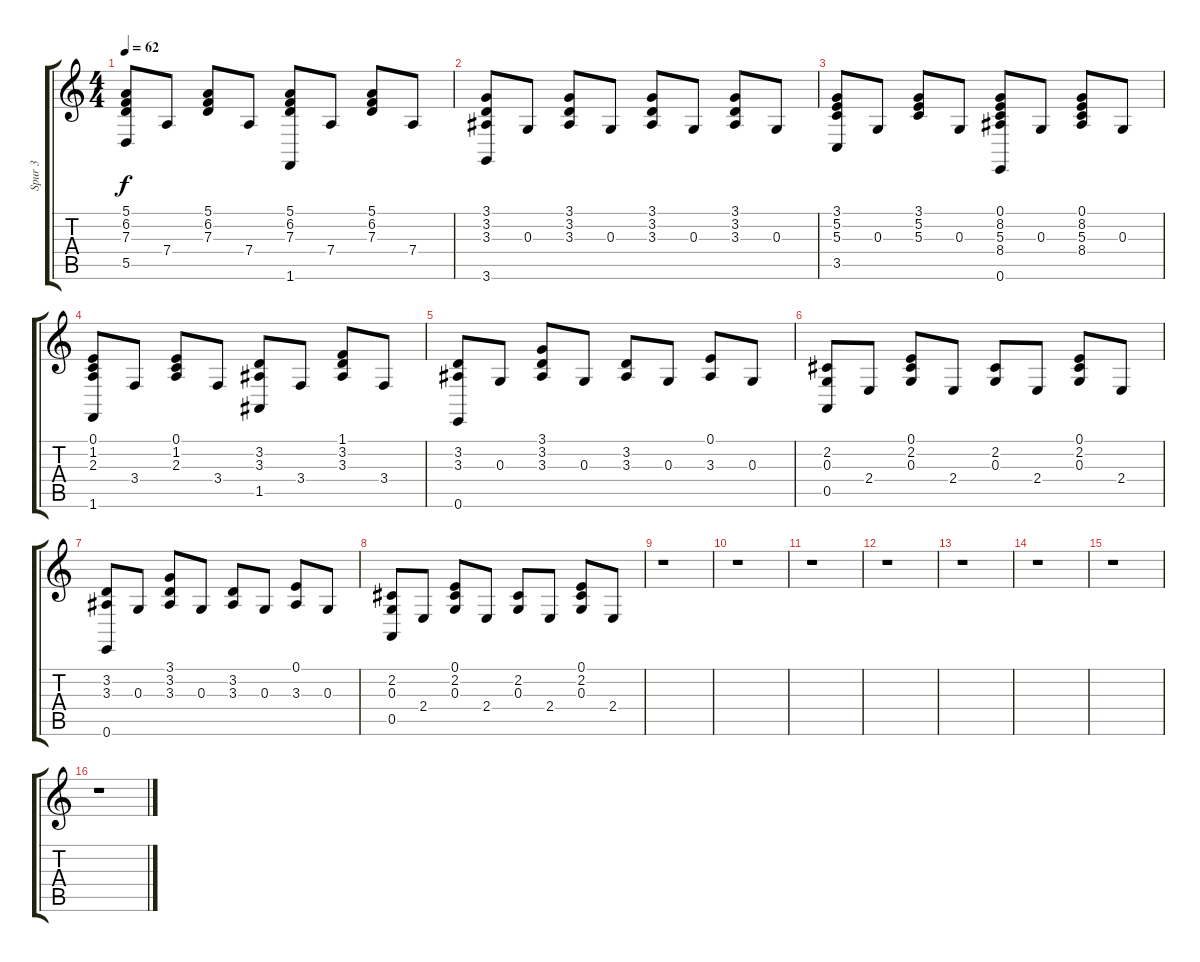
\track ("Spur 3" "Spur 3") {instrument electricgrandpiano}
\staff {score tabs}
\tuning (E4 B3 G3 D3 A2 E2) {hide}
\ts (4 4)
\tempo 62
\clef g2
\ks c
(5.1 6.2 7.3 5.5).8{dy f} 7.4.8 (5.1 6.2 7.3).8 7.4.8 (5.1 6.2 7.3 1.6).8 7.4.8 (5.1 6.2 7.3).8 7.4.8 |
(3.1 3.2 3.3 3.6).8 0.3.8 (3.1 3.2 3.3).8 0.3.8 (3.1 3.2 3.3).8 0.3.8 (3.1 3.2 3.3).8 0.3.8 |
(3.1 5.2 5.3 3.5).8 0.3.8 (3.1 5.2 5.3).8 0.3.8 (0.1 8.2 5.3 8.4 0.6).8 0.3.8 (0.1 8.2 5.3 8.4).8 0.3.8 |
(0.1 1.2 2.3 1.6).8 3.4.8 (0.1 1.2 2.3).8 3.4.8 (3.2 3.3 1.5).8 3.4.8 (1.1 3.2 3.3).8 3.4.8 |
(3.2 3.3 0.6).8 0.3.8 (3.1 3.2 3.3).8 0.3.8 (3.2 3.3).8 0.3.8 (0.1 3.3).8 0.3.8 |
(2.2 0.3 0.5).8 2.4.8 (0.1 2.2 0.3).8 2.4.8 (2.2 0.3).8 2.4.8 (0.1 2.2 0.3).8 2.4.8 |
(3.2 3.3 0.6).8 0.3.8 (3.1 3.2 3.3).8 0.3.8 (3.2 3.3).8 0.3.8 (0.1 3.3).8 0.3.8 |
(2.2 0.3 0.5).8 2.4.8 (0.1 2.2 0.3).8 2.4.8 (2.2 0.3).8 2.4.8 (0.1 2.2 0.3).8 2.4.8 |
r.1 |
r.1 |
r.1 |
r.1 |
r.1 |
r.1 |
r.1 |
r.1
